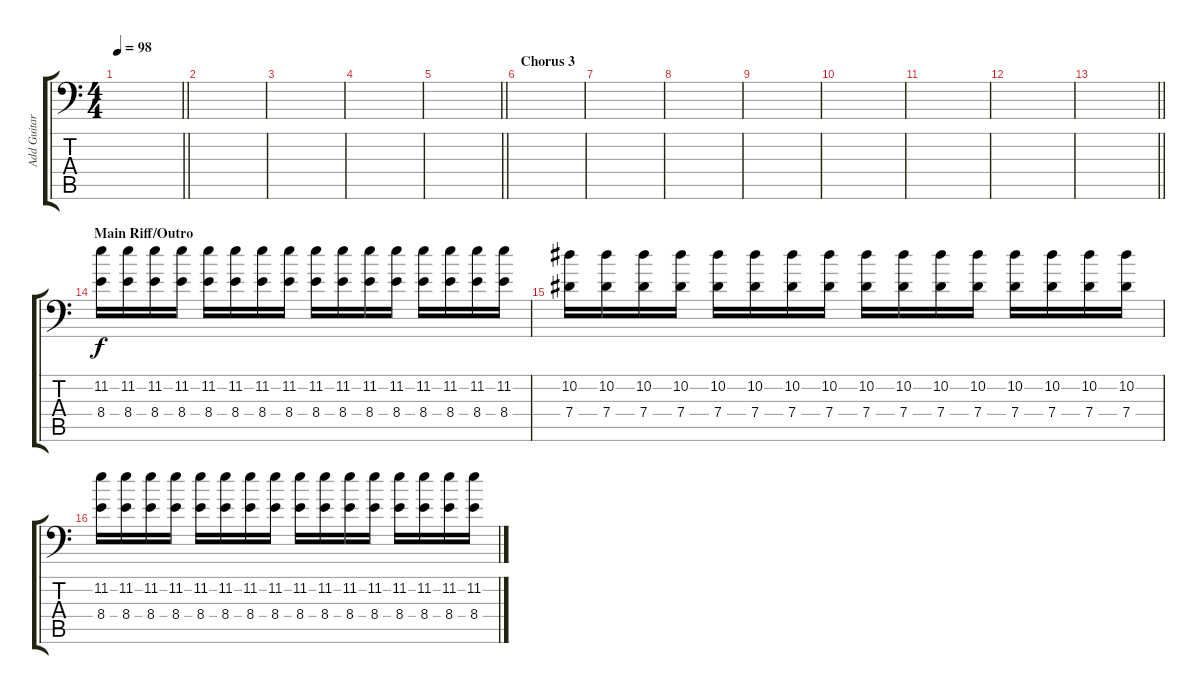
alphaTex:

\track ("Add Guitar" "Add Guitar") {instrument distortionguitar}
\staff {score tabs}
\tuning (Bb3 F3 Db3 Ab2 Eb2 Ab1) {hide}
\ts (4 4)
\tempo 98
\clef f4
\barLineRight lightlight
\ks c
|
|
|
|
\barLineRight lightlight
|
\section ("" "Chorus 3")
|
|
|
|
|
|
|
\barLineRight lightlight
|
\section ("" "Main Riff/Outro")
(11.2 8.4).16 (11.2 8.4).16 (11.2 8.4).16 (11.2 8.4).16 (11.2 8.4).16 (11.2 8.4).16 (11.2 8.4).16 (11.2 8.4).16 (11.2 8.4).16 (11.2 8.4).16 (11.2 8.4).16 (11.2 8.4).16 (11.2 8.4).16 (11.2 8.4).16 (11.2 8.4).16 (11.2 8.4).16 |
(10.2 7.4).16 (10.2 7.4).16 (10.2 7.4).16 (10.2 7.4).16 (10.2 7.4).16 (10.2 7.4).16 (10.2 7.4).16 (10.2 7.4).16 (10.2 7.4).16 (10.2 7.4).16 (10.2 7.4).16 (10.2 7.4).16 (10.2 7.4).16 (10.2 7.4).16 (10.2 7.4).16 (10.2 7.4).16 |
(11.2 8.4).16 (11.2 8.4).16 (11.2 8.4).16 (11.2 8.4).16 (11.2 8.4).16 (11.2 8.4).16 (11.2 8.4).16 (11.2 8.4).16 (11.2 8.4).16 (11.2 8.4).16 (11.2 8.4).16 (11.2 8.4).16 (11.2 8.4).16 (11.2 8.4).16 (11.2 8.4).16 (11.2 8.4).16
